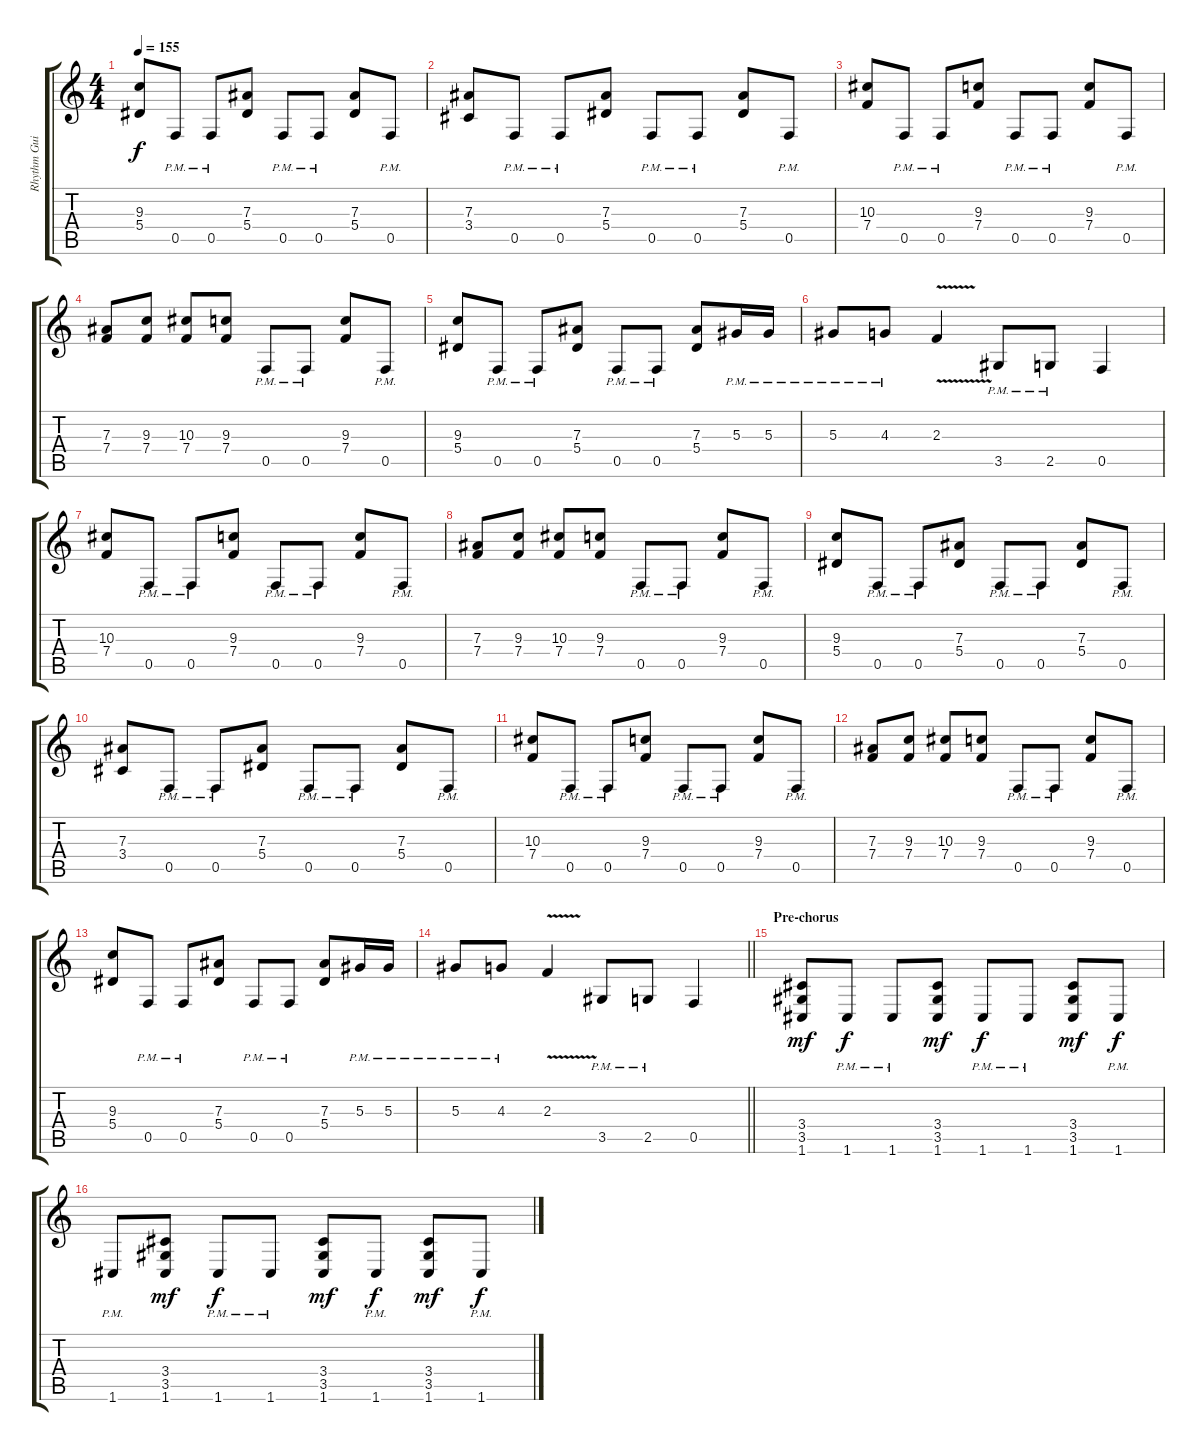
\track ("Rhythm Guitar I" "Rhythm Gui") {instrument distortionguitar}
\staff {score tabs}
\tuning (C4 G3 Eb3 Bb2 F2 C2) {hide}
\ts (4 4)
\tempo 155
\clef g2
\ks c
(9.3 5.4).8{dy f volume 11} 0.5{pm}.8 0.5{pm}.8 (7.3 5.4).8 0.5{pm}.8 0.5{pm}.8 (7.3 5.4).8 0.5{pm}.8 |
(7.3 3.4).8 0.5{pm}.8 0.5{pm}.8 (7.3 5.4).8 0.5{pm}.8 0.5{pm}.8 (7.3 5.4).8 0.5{pm}.8 |
(10.3 7.4).8 0.5{pm}.8 0.5{pm}.8 (9.3 7.4).8 0.5{pm}.8 0.5{pm}.8 (9.3 7.4).8 0.5{pm}.8 |
(7.3 7.4).8 (9.3 7.4).8 (10.3 7.4).8 (9.3 7.4).8 0.5{pm}.8 0.5{pm}.8 (9.3 7.4).8 0.5{pm}.8 |
(9.3 5.4).8 0.5{pm}.8 0.5{pm}.8 (7.3 5.4).8 0.5{pm}.8 0.5{pm}.8 (7.3 5.4).8 5.3{pm}.16{volume 13} 5.3{pm}.16 |
5.3{pm}.8 4.3{pm}.8 2.3{v}.4 3.5{pm}.8 2.5{pm}.8 0.5.4 |
(10.3 7.4).8{volume 11} 0.5{pm}.8 0.5{pm}.8 (9.3 7.4).8 0.5{pm}.8 0.5{pm}.8 (9.3 7.4).8 0.5{pm}.8 |
(7.3 7.4).8 (9.3 7.4).8 (10.3 7.4).8 (9.3 7.4).8 0.5{pm}.8 0.5{pm}.8 (9.3 7.4).8 0.5{pm}.8 |
(9.3 5.4).8 0.5{pm}.8 0.5{pm}.8 (7.3 5.4).8 0.5{pm}.8 0.5{pm}.8 (7.3 5.4).8 0.5{pm}.8 |
(7.3 3.4).8 0.5{pm}.8 0.5{pm}.8 (7.3 5.4).8 0.5{pm}.8 0.5{pm}.8 (7.3 5.4).8 0.5{pm}.8 |
(10.3 7.4).8 0.5{pm}.8 0.5{pm}.8 (9.3 7.4).8 0.5{pm}.8 0.5{pm}.8 (9.3 7.4).8 0.5{pm}.8 |
(7.3 7.4).8 (9.3 7.4).8 (10.3 7.4).8 (9.3 7.4).8 0.5{pm}.8 0.5{pm}.8 (9.3 7.4).8 0.5{pm}.8 |
(9.3 5.4).8 0.5{pm}.8 0.5{pm}.8 (7.3 5.4).8 0.5{pm}.8 0.5{pm}.8 (7.3 5.4).8 5.3{pm}.16{volume 13} 5.3{pm}.16 |
\barLineRight lightlight
5.3{pm}.8 4.3{pm}.8 2.3{v}.4 3.5{pm}.8 2.5{pm}.8 0.5.4 |
\section ("" "Pre-chorus")
(3.4 3.5 1.6).8{dy mf} 1.6{pm}.8{dy f} 1.6{pm}.8 (3.4 3.5 1.6).8{dy mf} 1.6{pm}.8{dy f} 1.6{pm}.8 (3.4 3.5 1.6).8{dy mf} 1.6{pm}.8{dy f} |
1.6{pm}.8 (3.4 3.5 1.6).8{dy mf} 1.6{pm}.8{dy f} 1.6{pm}.8 (3.4 3.5 1.6).8{dy mf} 1.6{pm}.8{dy f} (3.4 3.5 1.6).8{dy mf} 1.6{pm}.8{dy f}
